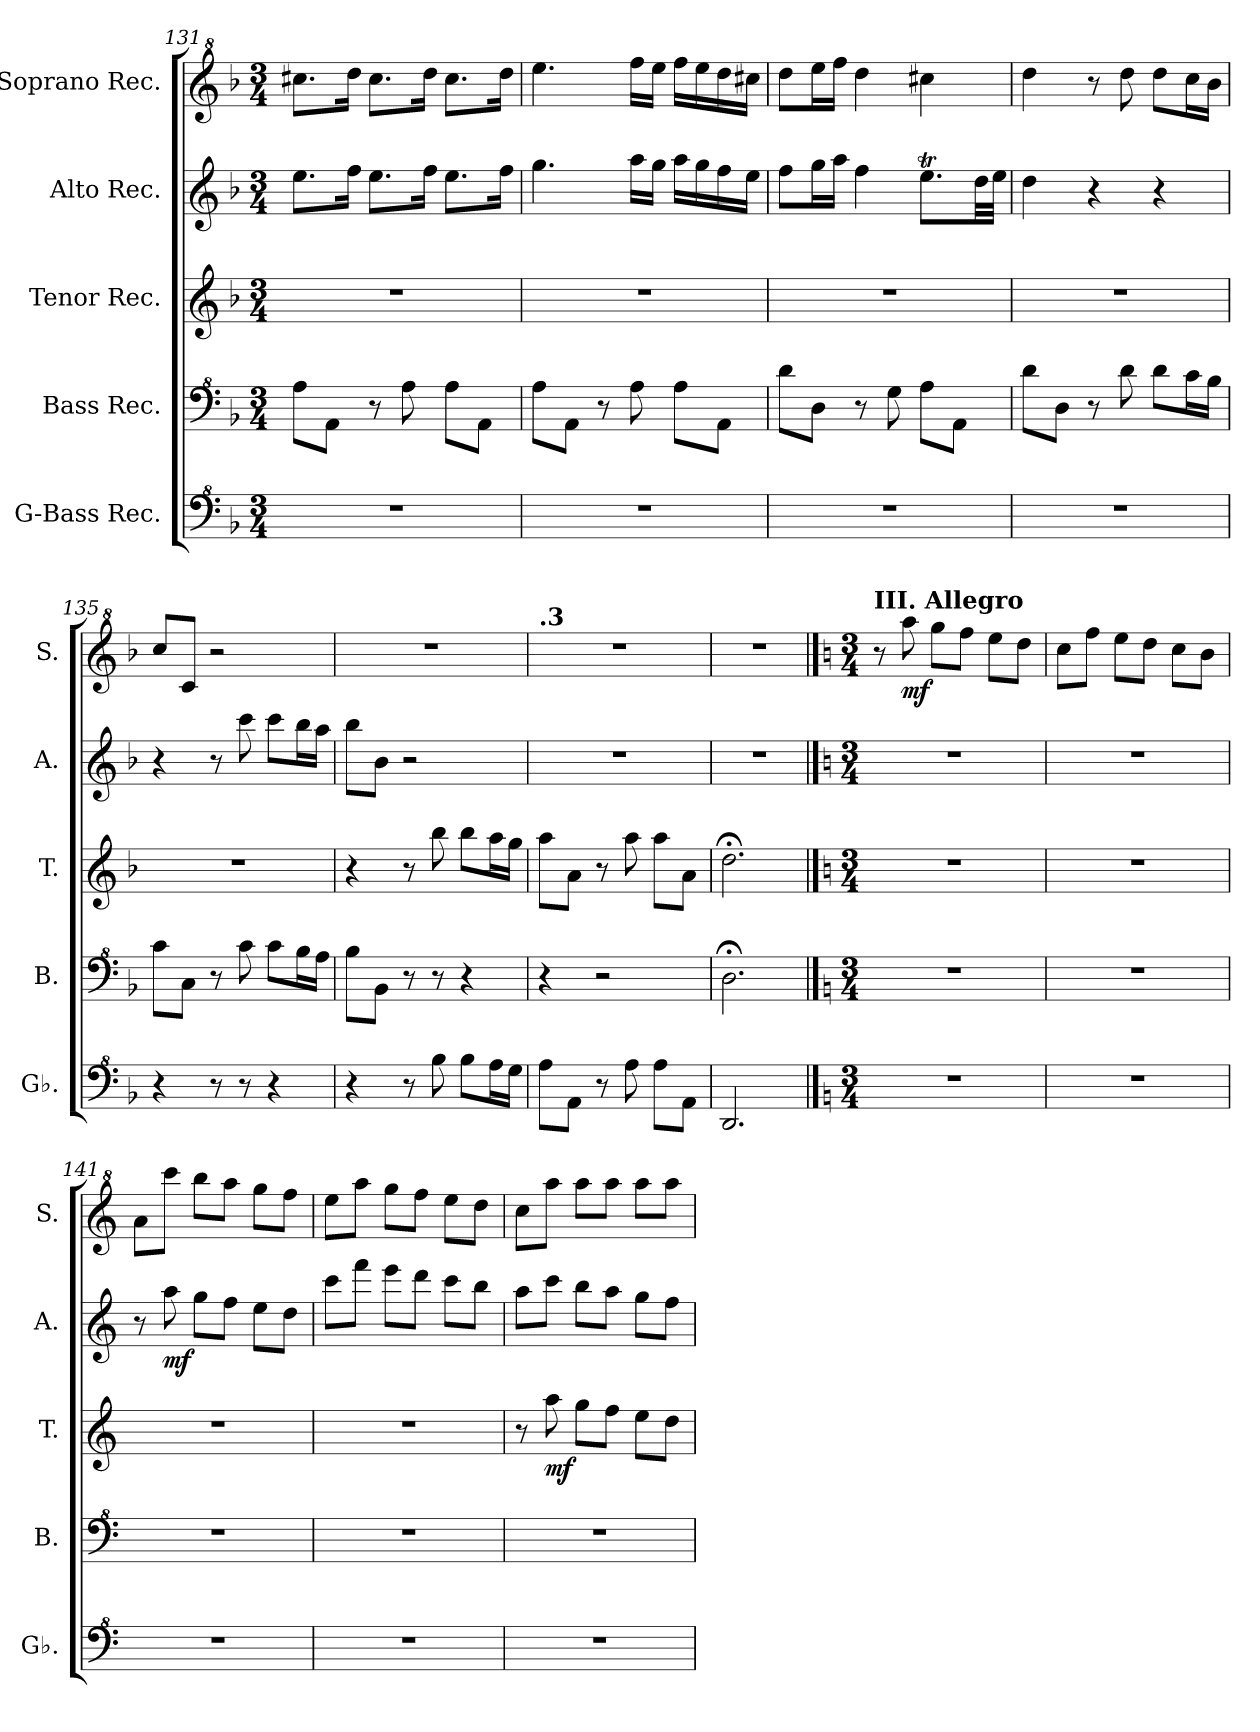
**kern	**kern	**kern	**dynam	**kern	**dynam	**kern	**dynam
*part5	*part4	*part3	*part3	*part2	*part2	*part1	*part1
*staff5	*staff4	*staff3	*staff3	*staff2	*staff2	*staff1	*staff1
*I"G-Bass Rec.	*I"Bass Rec.	*I"Tenor Rec.	*	*I"Alto Rec.	*	*I"Soprano Rec.	*
*I'Gb.	*I'B.	*I'T.	*	*I'A.	*	*I'S.	*
!!LO:LB:g=z
*clefF^4	*clefF^4	*clefG2	*	*clefG2	*	*clefG^2	*
*k[b-]	*k[b-]	*k[b-]	*	*k[b-]	*	*k[b-]	*
*M3/4	*M3/4	*M3/4	*	*M3/4	*	*M3/4	*
=131	=131	=131	=131	=131	=131	=131	=131
2.r	8a\L	2.r	.	8.ee\L	.	8.ccc#X\L	.
.	8A\J	.	.	.	.	.	.
.	.	.	.	16ff\Jk	.	16ddd\Jk	.
.	8r	.	.	8.ee\L	.	8.ccc#\L	.
.	8a\	.	.	.	.	.	.
.	.	.	.	16ff\Jk	.	16ddd\Jk	.
.	8a\L	.	.	8.ee\L	.	8.ccc#\L	.
.	8A\J	.	.	.	.	.	.
.	.	.	.	16ff\Jk	.	16ddd\Jk	.
=132	=132	=132	=132	=132	=132	=132	=132
2.r	8a\L	2.r	.	4.gg\	.	4.eee\	.
.	8A\J	.	.	.	.	.	.
.	8r	.	.	.	.	.	.
.	8a\	.	.	16aa\LL	.	16fff\LL	.
.	.	.	.	16gg\JJ	.	16eee\JJ	.
.	8a\L	.	.	16aa\LL	.	16fff\LL	.
.	.	.	.	16gg\	.	16eee\	.
.	8A\J	.	.	16ff\	.	16ddd\	.
.	.	.	.	16ee\JJ	.	16ccc#X\JJ	.
=133	=133	=133	=133	=133	=133	=133	=133
2.r	8dd\L	2.r	.	8ff\L	.	8ddd\L	.
.	8d\J	.	.	16gg\L	.	16eee\L	.
.	.	.	.	16aa\JJ	.	16fff\JJ	.
.	8r	.	.	4ff\	.	4ddd\	.
.	8g\	.	.	.	.	.	.
.	8a\L	.	.	8.eet\L	.	4ccc#X\	.
.	8A\J	.	.	.	.	.	.
.	.	.	.	32dd\LL	.	.	.
.	.	.	.	32ee\JJJ	.	.	.
=134	=134	=134	=134	=134	=134	=134	=134
2.r	8dd\L	2.r	.	4dd\	.	4ddd\	.
.	8d\J	.	.	.	.	.	.
.	8r	.	.	4r	.	8r	.
.	8dd\	.	.	.	.	8ddd\	.
.	8dd\L	.	.	4r	.	8ddd\L	.
.	16cc\L	.	.	.	.	16ccc\L	.
.	16b-\JJ	.	.	.	.	16bb-\JJ	.
=135	=135	=135	=135	=135	=135	=135	=135
4r	8cc\L	2.r	.	4r	.	8ccc/L	.
.	8c\J	.	.	.	.	8cc/J	.
8r	8r	.	.	8r	.	2r	.
8r	8cc\	.	.	8ccc\	.	.	.
4r	8cc\L	.	.	8ccc\L	.	.	.
.	16b-\L	.	.	16bb-\L	.	.	.
.	16a\JJ	.	.	16aa\JJ	.	.	.
=136	=136	=136	=136	=136	=136	=136	=136
4r	8b-\L	4r	.	8bb-\L	.	2.r	.
.	8B-\J	.	.	8b-\J	.	.	.
8r	8r	8r	.	2r	.	.	.
8b-\	8r	8bb-\	.	.	.	.	.
8b-\L	4r	8bb-\L	.	.	.	.	.
16a\L	.	16aa\L	.	.	.	.	.
16g\JJ	.	16gg\JJ	.	.	.	.	.
=137	=137	=137	=137	=137	=137	=137	=137
*	*	*	*	*	*	*MM55	*
!	!	!	!	!	!	!LO:TX:a:B:t=.3	!
8a\L	4r	8aa\L	.	2.r	.	2.r	.
8A\J	.	8a\J	.	.	.	.	.
8r	2r	8r	.	.	.	.	.
8a\	.	8aa\	.	.	.	.	.
8a\L	.	8aa\L	.	.	.	.	.
8A\J	.	8a\J	.	.	.	.	.
=138	=138	=138	=138	=138	=138	=138	=138
2.D/	2.d;<\	2.dd;<\	.	2.r	.	2.r	.
!!LO:LB:g=z
==139	==139	==139	==139	==139	==139	==139	==139
*k[]	*k[]	*k[]	*	*k[]	*	*k[]	*
*M3/4	*M3/4	*M3/4	*	*M3/4	*	*M3/4	*
*	*	*	*	*	*	*MM125	*
!	!	!	!	!	!	!LO:TX:a:B:t=III. Allegro	!
2.r	2.r	2.r	.	2.r	.	8r	.
!	!	!	!	!	!	!	!LO:DY:b
.	.	.	.	.	.	8aaa\	mf
.	.	.	.	.	.	8ggg\L	.
.	.	.	.	.	.	8fff\J	.
.	.	.	.	.	.	8eee\L	.
.	.	.	.	.	.	8ddd\J	.
=140	=140	=140	=140	=140	=140	=140	=140
2.r	2.r	2.r	.	2.r	.	8ccc\L	.
.	.	.	.	.	.	8fff\J	.
.	.	.	.	.	.	8eee\L	.
.	.	.	.	.	.	8ddd\J	.
.	.	.	.	.	.	8ccc\L	.
.	.	.	.	.	.	8bb\J	.
=141	=141	=141	=141	=141	=141	=141	=141
2.r	2.r	2.r	.	8r	.	8aa\L	.
!	!	!	!	!	!LO:DY:b	!	!
.	.	.	.	8aa\	mf	8cccc\J	.
.	.	.	.	8gg\L	.	8bbb\L	.
.	.	.	.	8ff\J	.	8aaa\J	.
.	.	.	.	8ee\L	.	8ggg\L	.
.	.	.	.	8dd\J	.	8fff\J	.
=142	=142	=142	=142	=142	=142	=142	=142
2.r	2.r	2.r	.	8ccc\L	.	8eee\L	.
.	.	.	.	8fff\J	.	8aaa\J	.
.	.	.	.	8eee\L	.	8ggg\L	.
.	.	.	.	8ddd\J	.	8fff\J	.
.	.	.	.	8ccc\L	.	8eee\L	.
.	.	.	.	8bb\J	.	8ddd\J	.
=143	=143	=143	=143	=143	=143	=143	=143
2.r	2.r	8r	.	8aa\L	.	8ccc\L	.
!	!	!	!LO:DY:b	!	!	!	!
.	.	8aa\	mf	8ccc\J	.	8aaa\J	.
.	.	8gg\L	.	8bb\L	.	8aaa\L	.
.	.	8ff\J	.	8aa\J	.	8aaa\J	.
.	.	8ee\L	.	8gg\L	.	8aaa\L	.
.	.	8dd\J	.	8ff\J	.	8aaa\J	.
=	=	=	=	=	=	=	=
*-	*-	*-	*-	*-	*-	*-	*-
